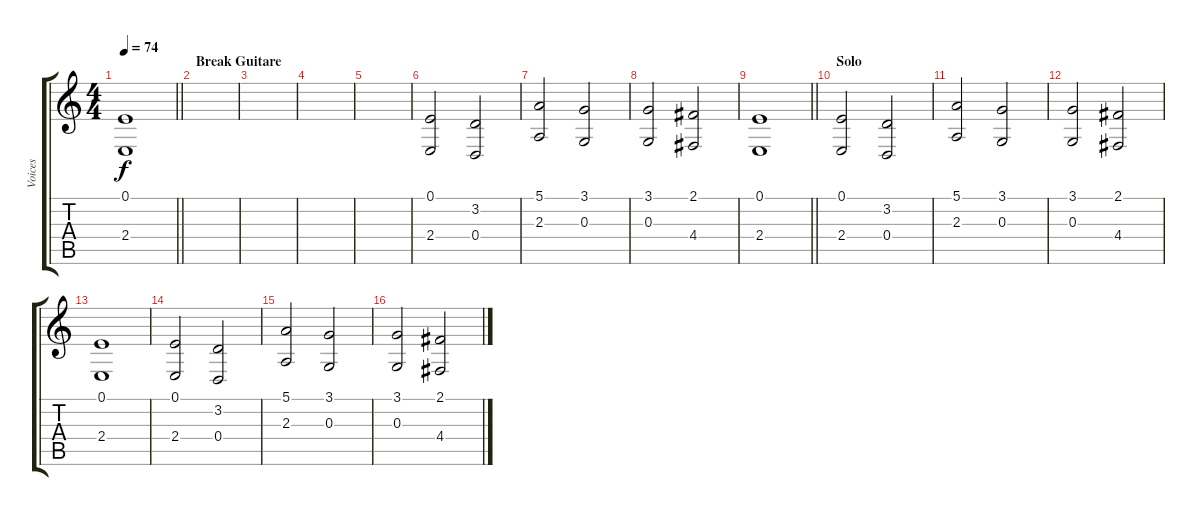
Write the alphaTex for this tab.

\track ("Voices" "Voices") {instrument choiraahs}
\staff {score tabs}
\tuning (E4 B3 G3 D3 A2 E2) {hide}
\ts (4 4)
\tempo 74
\clef g2
\barLineRight lightlight
\ks c
(0.1 2.4).1{dy f} |
\section ("" "Break Guitare")
|
|
|
|
(0.1 2.4).2{volume 7 instrument cello} (3.2 0.4).2 |
(5.1 2.3).2 (3.1 0.3).2 |
(3.1 0.3).2 (2.1 4.4).2 |
\barLineRight lightlight
(0.1 2.4).1 |
\section ("" "Solo")
(0.1 2.4).2{volume 8 instrument choiraahs} (3.2 0.4).2 |
(5.1 2.3).2 (3.1 0.3).2 |
(3.1 0.3).2 (2.1 4.4).2 |
(0.1 2.4).1 |
(0.1 2.4).2 (3.2 0.4).2 |
(5.1 2.3).2 (3.1 0.3).2 |
(3.1 0.3).2 (2.1 4.4).2
